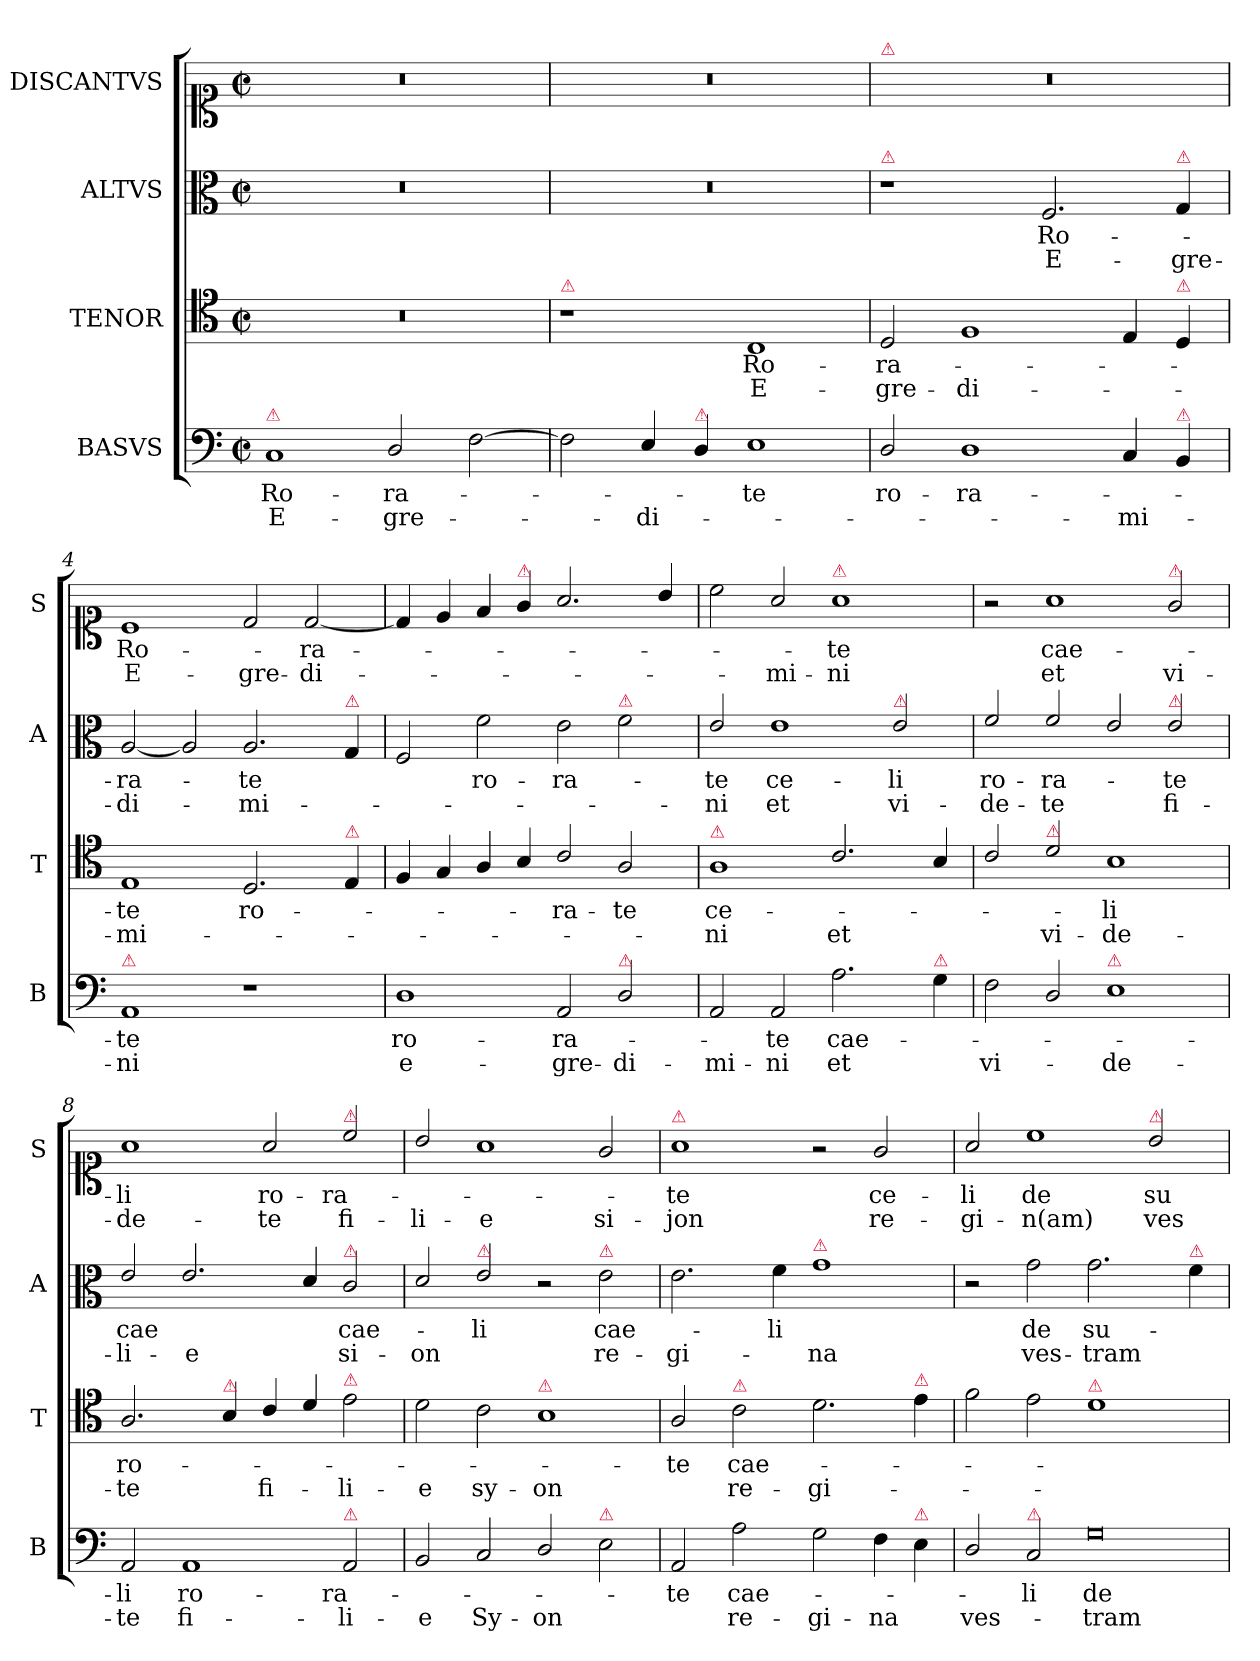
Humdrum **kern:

**kern	**text	**text	**kern	**text	**text	**kern	**text	**text	**kern	**text	**text
*part4	*part4	*part4	*part3	*part3	*part3	*part2	*part2	*part2	*part1	*part1	*part1
*staff4	*staff4	*staff4	*staff3	*staff3	*staff3	*staff2	*staff2	*staff2	*staff1	*staff1	*staff1
*I"BASVS	*	*	*I"TENOR	*	*	*I"ALTVS	*	*	*I"DISCANTVS	*	*
*I'B	*	*	*I'T	*	*	*I'A	*	*	*I'S	*	*
*clefF4	*	*	*clefC4	*	*	*clefC3	*	*	*clefC1	*	*
*k[]	*	*	*k[]	*	*	*k[]	*	*	*k[]	*	*
*D:dor	*	*	*D:dor	*	*	*D:dor	*	*	*D:dor	*	*
*M2/1	*	*	*M2/1	*	*	*M2/1	*	*	*M2/1	*	*
*met(c|)	*	*	*met(c|)	*	*	*met(c|)	*	*	*met(c|)	*	*
=1	=1	=1	=1	=1	=1	=1	=1	=1	=1	=1	=1
!LO:TX:a:color=crimson:t=⚠	!	!	!	!	!	!	!	!	!	!	!
1C	Ro-	E-	0r	.	.	0r	.	.	0r	.	.
2D/	-ra-	-gre-	.	.	.	.	.	.	.	.	.
[2F	.	.	.	.	.	.	.	.	.	.	.
=2	=2	=2	=2	=2	=2	=2	=2	=2	=2	=2	=2
!	!	!	!LO:TX:a:color=crimson:t=⚠	!	!	!	!	!	!	!	!
2F]	.	.	1r	.	.	0r	.	.	0r	.	.
4E/	.	-di-	.	.	.	.	.	.	.	.	.
!LO:TX:a:color=crimson:t=⚠	!	!	!	!	!	!	!	!	!	!	!
4D/	.	.	.	.	.	.	.	.	.	.	.
1E	-te	.	1C	Ro-	E-	.	.	.	.	.	.
=3	=3	=3	=3	=3	=3	=3	=3	=3	=3	=3	=3
!	!	!	!	!	!	!	!	!	!LO:TX:a:color=crimson:t=⚠	!	!
!	!	!	!	!	!	!LO:TX:a:color=crimson:t=⚠	!	!	!	!	!
2D/	ro-	.	2D/	-ra-	-gre-	1r	.	.	0r	.	.
1D	-ra-	.	1F	.	-di-	.	.	.	.	.	.
.	.	.	.	.	.	2.F/	Ro-	E-	.	.	.
4C/	.	-mi-	4E/	.	.	.	.	.	.	.	.
!	!	!	!	!	!	!LO:TX:a:color=crimson:t=⚠	!	!	!	!	!
!	!	!	!LO:TX:a:color=crimson:t=⚠	!	!	!	!	!	!	!	!
!LO:TX:a:color=crimson:t=⚠	!	!	!	!	!	!	!	!	!	!	!
4BB/	.	.	4D/	.	.	4G/	.	-gre-	.	.	.
=4	=4	=4	=4	=4	=4	=4	=4	=4	=4	=4	=4
!LO:TX:a:color=crimson:t=⚠	!	!	!	!	!	!	!	!	!	!	!
1AA	-te	-ni	1E	-te	-mi-	[2A/	-ra-	-di-	1c	Ro-	E-
.	.	.	.	.	.	2A/]	.	.	.	.	.
1r	.	.	2.D/	ro-	.	2.A/	-te	-mi-	2d/	.	-gre-
.	.	.	.	.	.	.	.	.	[2d/	-ra-	-di-
!	!	!	!	!	!	!LO:TX:a:color=crimson:t=⚠	!	!	!	!	!
!	!	!	!LO:TX:a:color=crimson:t=⚠	!	!	!	!	!	!	!	!
.	.	.	4E/	.	.	4G/	.	.	.	.	.
=5	=5	=5	=5	=5	=5	=5	=5	=5	=5	=5	=5
1D	ro-	e-	4F/	.	.	2F/	.	.	4d/]	.	.
.	.	.	4G/	.	.	.	.	.	4e/	.	.
.	.	.	4A/	.	.	2f\	ro-	.	4f/	.	.
!	!	!	!	!	!	!	!	!	!LO:TX:a:color=crimson:t=⚠	!	!
.	.	.	4B/	.	.	.	.	.	4g/	.	.
2AA/	-ra-	-gre-	2c/	-ra-	.	2e\	-ra-	.	2.a/	.	.
!	!	!	!	!	!	!LO:TX:a:color=crimson:t=⚠	!	!	!	!	!
!LO:TX:a:color=crimson:t=⚠	!	!	!	!	!	!	!	!	!	!	!
2D/	.	-di-	2A/	-te	.	2f\	.	.	.	.	.
.	.	.	.	.	.	.	.	.	4b/	.	.
=6	=6	=6	=6	=6	=6	=6	=6	=6	=6	=6	=6
!	!	!	!LO:TX:a:color=crimson:t=⚠	!	!	!	!	!	!	!	!
2AA/	.	-mi-	1A	ce-	-ni	2e/	-te	-ni	2cc\	.	.
2AA/	-te	-ni	.	.	.	1e	ce-	et	2a/	.	-mi-
!	!	!	!	!	!	!	!	!	!LO:TX:a:color=crimson:t=⚠	!	!
2.A\	cae-	et	2.c/	.	et	.	.	.	1a	-te	-ni
!	!	!	!	!	!	!LO:TX:a:color=crimson:t=⚠	!	!	!	!	!
.	.	.	.	.	.	2e/	-li	vi-	.	.	.
!LO:TX:a:color=crimson:t=⚠	!	!	!	!	!	!	!	!	!	!	!
4G\	.	.	4B/	.	.	.	.	.	.	.	.
=7	=7	=7	=7	=7	=7	=7	=7	=7	=7	=7	=7
2F\	.	vi-	2c/	.	.	2f/	ro-	-de-	2r	.	.
!	!	!	!LO:TX:a:color=crimson:t=⚠	!	!	!	!	!	!	!	!
2D/	.	.	2d/	.	vi-	2f/	-ra-	-te	1a	cae-	et
!LO:TX:a:color=crimson:t=⚠	!	!	!	!	!	!	!	!	!	!	!
1E	.	-de-	1B	li	-de-	2e/	.	.	.	.	.
!	!	!	!	!	!	!	!	!	!LO:TX:a:color=crimson:t=⚠	!	!
!	!	!	!	!	!	!LO:TX:a:color=crimson:t=⚠	!	!	!	!	!
.	.	.	.	.	.	2e/	-te	fi-	2g/	.	vi-
=8	=8	=8	=8	=8	=8	=8	=8	=8	=8	=8	=8
2AA/	-li	-te	2.A/	ro-	-te	2e/	cae	-li-	1a	-li	-de-
1AA	ro-	fi-	.	.	.	2.e/	.	-e	.	.	.
!	!	!	!LO:TX:a:color=crimson:t=⚠	!	!	!	!	!	!	!	!
.	.	.	4B/	.	.	.	.	.	.	.	.
.	.	.	4c/	.	fi-	.	.	.	2a/	ro-	-te
.	.	.	4d/	.	.	4d/	.	.	.	.	.
!	!	!	!	!	!	!	!	!	!LO:TX:a:color=crimson:t=⚠	!	!
!	!	!	!	!	!	!LO:TX:a:color=crimson:t=⚠	!	!	!	!	!
!	!	!	!LO:TX:a:color=crimson:t=⚠	!	!	!	!	!	!	!	!
!LO:TX:a:color=crimson:t=⚠	!	!	!	!	!	!	!	!	!	!	!
2AA/	-ra-	-li-	2e\	.	-li-	2c/	cae-	si-	2cc/	-ra-	fi-
=9	=9	=9	=9	=9	=9	=9	=9	=9	=9	=9	=9
2BB/	.	-e	2d\	.	-e	2d/	.	-on	2b/	.	-li-
!	!	!	!	!	!	!LO:TX:a:color=crimson:t=⚠	!	!	!	!	!
2C/	.	Sy-	2c\	.	sy-	2e/	-li	.	1a	.	-e
!	!	!	!LO:TX:a:color=crimson:t=⚠	!	!	!	!	!	!	!	!
2D/	.	-on	1B	.	-on	2r	.	.	.	.	.
!	!	!	!	!	!	!LO:TX:a:color=crimson:t=⚠	!	!	!	!	!
!LO:TX:a:color=crimson:t=⚠	!	!	!	!	!	!	!	!	!	!	!
2E\	.	.	.	.	.	2e\	cae-	re-	2g/	.	si-
=10	=10	=10	=10	=10	=10	=10	=10	=10	=10	=10	=10
!	!	!	!	!	!	!	!	!	!LO:TX:a:color=crimson:t=⚠	!	!
2AA/	-te	.	2A/	-te	.	2.e\	.	-gi-	1a	-te	-jon
!	!	!	!LO:TX:a:color=crimson:t=⚠	!	!	!	!	!	!	!	!
2A\	cae-	re-	2c\	cae-	re-	.	.	.	.	.	.
.	.	.	.	.	.	4f\	-li	.	.	.	.
!	!	!	!	!	!	!LO:TX:a:color=crimson:t=⚠	!	!	!	!	!
2G\	.	-gi-	2.d\	.	-gi-	1g	.	-na	2r	.	.
4F\	.	-na	.	.	.	.	.	.	2g/	ce-	re-
!	!	!	!LO:TX:a:color=crimson:t=⚠	!	!	!	!	!	!	!	!
!LO:TX:a:color=crimson:t=⚠	!	!	!	!	!	!	!	!	!	!	!
4E\	.	.	4e\	.	.	.	.	.	.	.	.
=11	=11	=11	=11	=11	=11	=11	=11	=11	=11	=11	=11
2D/	.	ves-	2f\	.	.	2r	.	.	2a/	-li	-gi-
!LO:TX:a:color=crimson:t=⚠	!	!	!	!	!	!	!	!	!	!	!
2C/	-li	.	2e\	.	.	2g\	de	ves-	1cc	de	-n(am)
!	!	!	!LO:TX:a:color=crimson:t=⚠	!	!	!	!	!	!	!	!
!LO:N:vis=0	!	!	!	!	!	!	!	!	!	!	!
1G	de-	-tram	1d	.	.	2.g\	su-	-tram	.	.	.
!	!	!	!	!	!	!	!	!	!LO:TX:a:color=crimson:t=⚠	!	!
.	.	.	.	.	.	.	.	.	2b/	su-	ves-
!	!	!	!	!	!	!LO:TX:a:color=crimson:t=⚠	!	!	!	!	!
.	.	.	.	.	.	4f\	.	.	.	.	.
=	=	=	=	=	=	=	=	=	=	=	=
*-	*-	*-	*-	*-	*-	*-	*-	*-	*-	*-	*-
